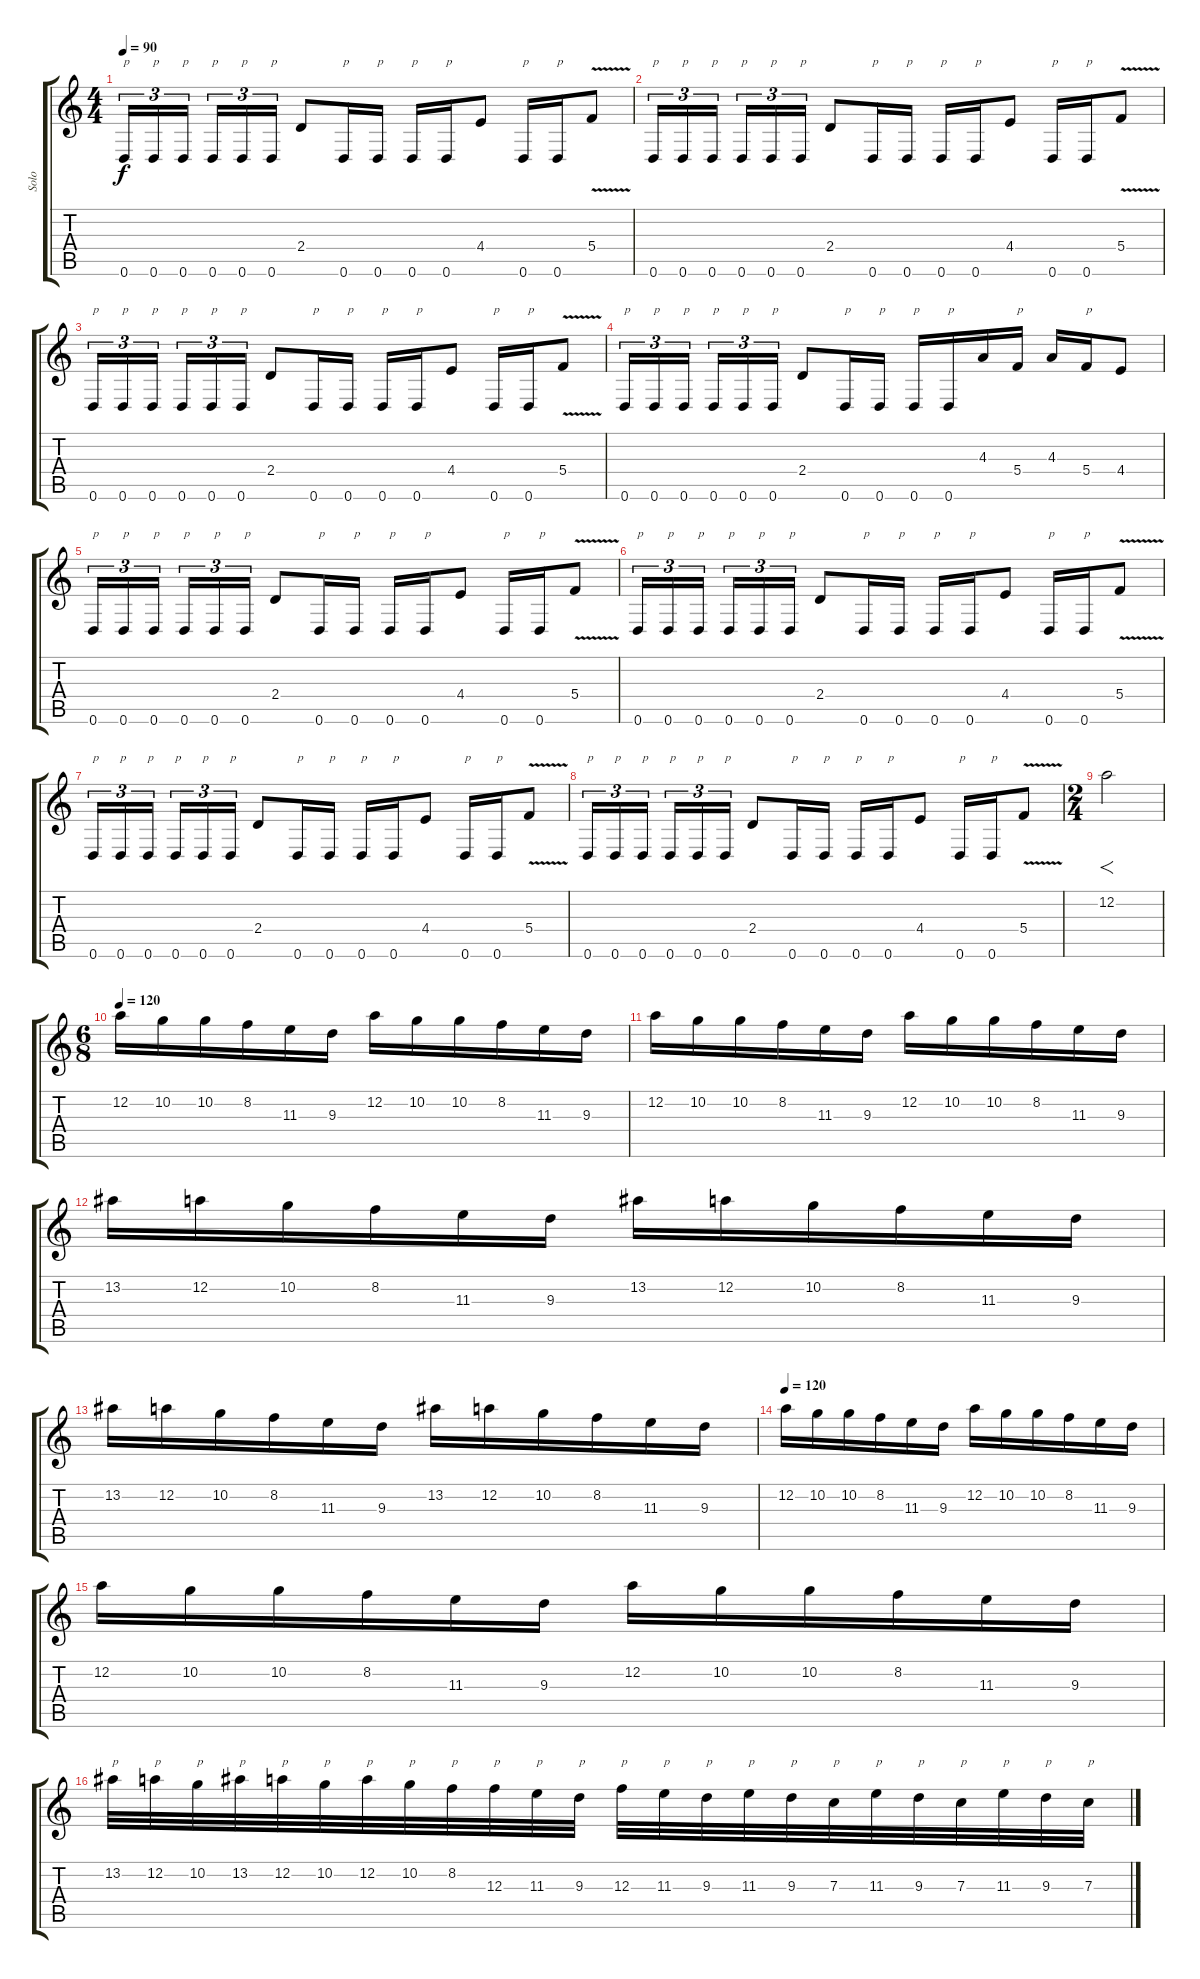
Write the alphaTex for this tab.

\track ("Solo" "Solo") {instrument distortionguitar}
\staff {score tabs}
\tuning (D4 A3 F3 C3 G2 D2) {hide}
\ts (4 4)
\tempo 90
\clef g2
\ks c
0.6.16{tu (3 2) txt "p" dy f volume 0} 0.6.16{tu (3 2) txt "p"} 0.6.16{tu (3 2) txt "p"} 0.6.16{tu (3 2) txt "p"} 0.6.16{tu (3 2) txt "p"} 0.6.16{tu (3 2) txt "p"} 2.4.8 0.6.16{txt "p"} 0.6.16{txt "p"} 0.6.16{txt "p"} 0.6.16{txt "p"} 4.4.8 0.6.16{txt "p"} 0.6.16{txt "p"} 5.4{v}.8 |
0.6.16{tu (3 2) txt "p"} 0.6.16{tu (3 2) txt "p"} 0.6.16{tu (3 2) txt "p"} 0.6.16{tu (3 2) txt "p"} 0.6.16{tu (3 2) txt "p"} 0.6.16{tu (3 2) txt "p"} 2.4.8 0.6.16{txt "p"} 0.6.16{txt "p"} 0.6.16{txt "p"} 0.6.16{txt "p"} 4.4.8 0.6.16{txt "p"} 0.6.16{txt "p"} 5.4{v}.8 |
0.6.16{tu (3 2) txt "p"} 0.6.16{tu (3 2) txt "p"} 0.6.16{tu (3 2) txt "p"} 0.6.16{tu (3 2) txt "p"} 0.6.16{tu (3 2) txt "p"} 0.6.16{tu (3 2) txt "p"} 2.4.8 0.6.16{txt "p"} 0.6.16{txt "p"} 0.6.16{txt "p"} 0.6.16{txt "p"} 4.4.8 0.6.16{txt "p"} 0.6.16{txt "p"} 5.4{v}.8 |
0.6.16{tu (3 2) txt "p"} 0.6.16{tu (3 2) txt "p"} 0.6.16{tu (3 2) txt "p"} 0.6.16{tu (3 2) txt "p"} 0.6.16{tu (3 2) txt "p"} 0.6.16{tu (3 2) txt "p"} 2.4.8 0.6.16{txt "p"} 0.6.16{txt "p"} 0.6.16{txt "p"} 0.6.16{txt "p"} 4.3.16 5.4.16{txt "p"} 4.3.16 5.4.16{txt "p"} 4.4.8 |
0.6.16{tu (3 2) txt "p"} 0.6.16{tu (3 2) txt "p"} 0.6.16{tu (3 2) txt "p"} 0.6.16{tu (3 2) txt "p"} 0.6.16{tu (3 2) txt "p"} 0.6.16{tu (3 2) txt "p"} 2.4.8 0.6.16{txt "p"} 0.6.16{txt "p"} 0.6.16{txt "p"} 0.6.16{txt "p"} 4.4.8 0.6.16{txt "p"} 0.6.16{txt "p"} 5.4{v}.8 |
0.6.16{tu (3 2) txt "p"} 0.6.16{tu (3 2) txt "p"} 0.6.16{tu (3 2) txt "p"} 0.6.16{tu (3 2) txt "p"} 0.6.16{tu (3 2) txt "p"} 0.6.16{tu (3 2) txt "p"} 2.4.8 0.6.16{txt "p"} 0.6.16{txt "p"} 0.6.16{txt "p"} 0.6.16{txt "p"} 4.4.8 0.6.16{txt "p"} 0.6.16{txt "p"} 5.4{v}.8 |
0.6.16{tu (3 2) txt "p"} 0.6.16{tu (3 2) txt "p"} 0.6.16{tu (3 2) txt "p"} 0.6.16{tu (3 2) txt "p"} 0.6.16{tu (3 2) txt "p"} 0.6.16{tu (3 2) txt "p"} 2.4.8 0.6.16{txt "p"} 0.6.16{txt "p"} 0.6.16{txt "p"} 0.6.16{txt "p"} 4.4.8 0.6.16{txt "p"} 0.6.16{txt "p"} 5.4{v}.8 |
0.6.16{tu (3 2) txt "p"} 0.6.16{tu (3 2) txt "p"} 0.6.16{tu (3 2) txt "p"} 0.6.16{tu (3 2) txt "p"} 0.6.16{tu (3 2) txt "p"} 0.6.16{tu (3 2) txt "p"} 2.4.8 0.6.16{txt "p"} 0.6.16{txt "p"} 0.6.16{txt "p"} 0.6.16{txt "p"} 4.4.8 0.6.16{txt "p"} 0.6.16{txt "p"} 5.4{v}.8 |
\ts (2 4)
12.2.2{f volume 16} |
\ts (6 8)
\tempo 120
12.2.16 10.2.16 10.2.16 8.2.16 11.3.16 9.3.16 12.2.16 10.2.16 10.2.16 8.2.16 11.3.16 9.3.16 |
12.2.16 10.2.16 10.2.16 8.2.16 11.3.16 9.3.16 12.2.16 10.2.16 10.2.16 8.2.16 11.3.16 9.3.16 |
13.2.16 12.2.16 10.2.16 8.2.16 11.3.16 9.3.16 13.2.16 12.2.16 10.2.16 8.2.16 11.3.16 9.3.16 |
13.2.16 12.2.16 10.2.16 8.2.16 11.3.16 9.3.16 13.2.16 12.2.16 10.2.16 8.2.16 11.3.16 9.3.16 |
\tempo 120
12.2.16 10.2.16 10.2.16 8.2.16 11.3.16 9.3.16 12.2.16 10.2.16 10.2.16 8.2.16 11.3.16 9.3.16 |
12.2.16 10.2.16 10.2.16 8.2.16 11.3.16 9.3.16 12.2.16 10.2.16 10.2.16 8.2.16 11.3.16 9.3.16 |
13.2.32{txt "p"} 12.2.32{txt "p"} 10.2.32{txt "p"} 13.2.32{txt "p"} 12.2.32{txt "p"} 10.2.32{txt "p"} 12.2.32{txt "p"} 10.2.32{txt "p"} 8.2.32{txt "p"} 12.3.32{txt "p"} 11.3.32{txt "p"} 9.3.32{txt "p"} 12.3.32{txt "p"} 11.3.32{txt "p"} 9.3.32{txt "p"} 11.3.32{txt "p"} 9.3.32{txt "p"} 7.3.32{txt "p"} 11.3.32{txt "p"} 9.3.32{txt "p"} 7.3.32{txt "p"} 11.3.32{txt "p"} 9.3.32{txt "p"} 7.3.32{txt "p"}
